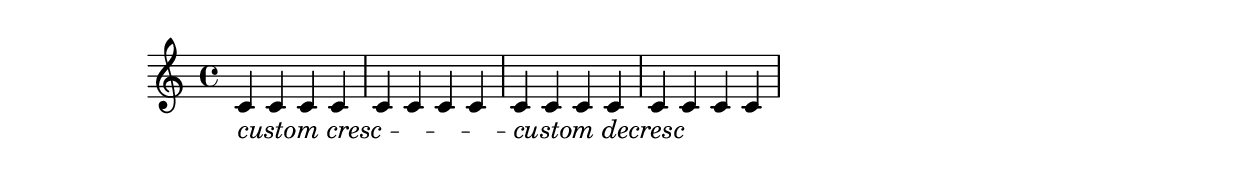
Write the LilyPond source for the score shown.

% Do not edit this file; it is automatically
% generated from Documentation/snippets/new
% This file is in the public domain.
%% Note: this file works from version 2.13.4
\version "2.13.4"

\header {
  lsrtags = "expressive-marks, tweaks-and-overrides"
  texidoc = "Postfix functions for custom crescendo text spanners.  The spanners
should start on the first note of the measure.  One has to use -\mycresc,
otherwise the spanner start will rather be assigned to the next note.
"
  doctitle = "Dynamics custom text spanner postfix"
} % begin verbatim


% Two functions for (de)crescendo spanners where you can explicitly give the
% spanner text.
mycresc = #(define-music-function (parser location mymarkup) (string?)
  (make-music 'CrescendoEvent 'span-direction START
              'span-type 'text 'span-text mymarkup))
mydecresc = #(define-music-function (parser location mymarkup) (string?)
  (make-music 'DecrescendoEvent 'span-direction START
              'span-type 'text 'span-text mymarkup))

\relative c' {
  c4-\mycresc "custom cresc" c4 c4 c4 |
  c4 c4 c4 c4 |
  c4-\mydecresc "custom decresc" c4 c4 c4 |
  c4 c4\! c4 c4
}



